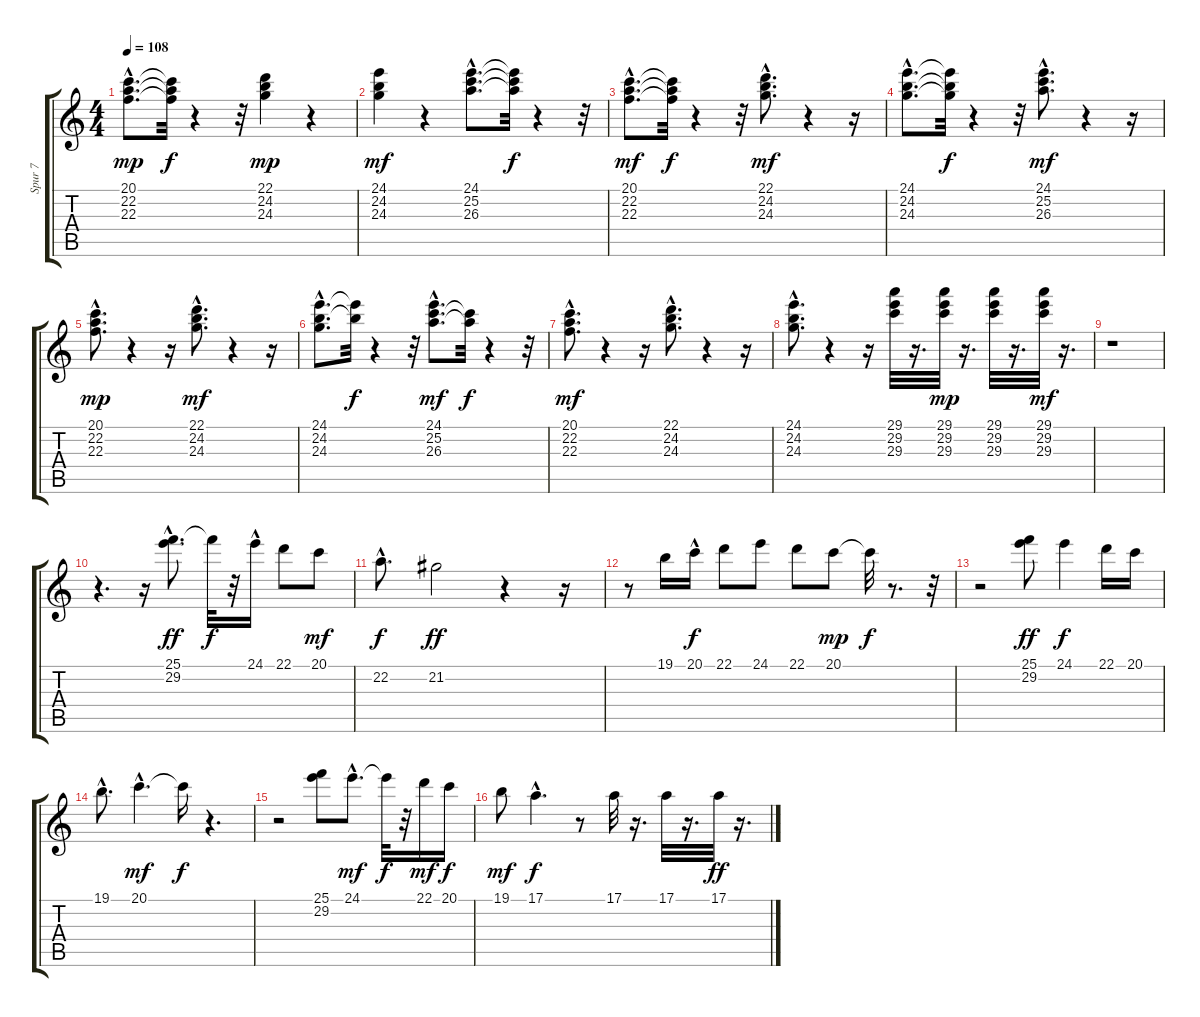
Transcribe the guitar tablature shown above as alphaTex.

\track ("Spur 7" "Spur 7") {instrument rockorgan}
\staff {score tabs}
\tuning (E4 B3 G3 D3 A2 E2) {hide}
\ts (4 4)
\tempo 108
\clef g2
\ks c
(20.1{hac} 22.2{hac} 22.3{hac}).8{d dy mp instrument rockorgan} (20.1{t} 22.2{t} 22.3{t}).32{dy f} r.4 r.32 (22.1 24.2 24.3).4{dy mp} r.4 |
(24.1 24.2 24.3).4{dy mf} r.4 (24.1{hac} 25.2{hac} 26.3{hac}).8{d} (24.1{t} 25.2{t} 26.3{t}).32{dy f} r.4 r.32 |
(20.1{hac} 22.2{hac} 22.3{hac}).8{d dy mf} (20.1{t} 22.2{t} 22.3{t}).32{dy f} r.4 r.32 (22.1{hac} 24.2{hac} 24.3{hac}).8{d dy mf} r.4 r.16 |
(24.1{hac} 24.2{hac} 24.3{hac}).8{d} (24.1{t} 24.2{t} 24.3{t}).32{dy f} r.4 r.32 (24.1 25.2{hac} 26.3{hac}).8{d dy mf} r.4 r.16 |
(20.1{hac} 22.2{hac} 22.3{hac}).8{d dy mp} r.4 r.16 (22.1{hac} 24.2{hac} 24.3{hac}).8{d dy mf} r.4 r.16 |
(24.1{hac} 24.2{hac} 24.3{hac}).8{d} (24.1{t} 24.2{t}).32{dy f} r.4 r.32 (24.1{hac} 25.2{hac} 26.3{hac}).8{d dy mf} (25.2{t} 26.3{t}).32{dy f} r.4 r.32 |
(20.1{hac} 22.2{hac} 22.3{hac}).8{d dy mf} r.4 r.16 (22.1{hac} 24.2{hac} 24.3{hac}).8{d} r.4 r.16 |
(24.1 24.2{hac} 24.3{hac}).8{d} r.4 r.16 (29.1 29.2 29.3).32 r.16{d} (29.1 29.2 29.3).32{dy mp} r.16{d} (29.1 29.2 29.3).32 r.16{d} (29.1 29.2 29.3).32{dy mf} r.16{d} |
r.1 |
r.4{d} r.16 (25.1{hac} 29.2).8{d dy ff instrument rockorgan} 25.1{t}.32{dy f} r.32 24.1{hac}.16 22.1.8 20.1.8{dy mf} |
22.2{hac}.8{d dy f} 21.2.2{dy ff} r.4 r.16 |
r.8 19.1.16 20.1{hac}.16{dy f} 22.1.8 24.1.8 22.1.8 20.1.8{dy mp} 20.1{t}.32{dy f} r.8{d} r.32 |
r.2 (25.1 29.2).8{dy ff} 24.1.4{dy f} 22.1.16 20.1.16 |
19.1{hac}.8{d} 20.1{hac}.4{d dy mf} 20.1{t}.16{dy f} r.4{d} |
r.2 (25.1 29.2).8 24.1{hac}.8{d dy mf} 24.1{t}.32{dy f} r.32 22.1.16{dy mf} 20.1.16{dy f} |
19.1.8{dy mf} 17.1{hac}.4{d dy f} r.8 17.1.32 r.16{d} 17.1.32 r.16{d} 17.1.32{dy ff} r.16{d}
